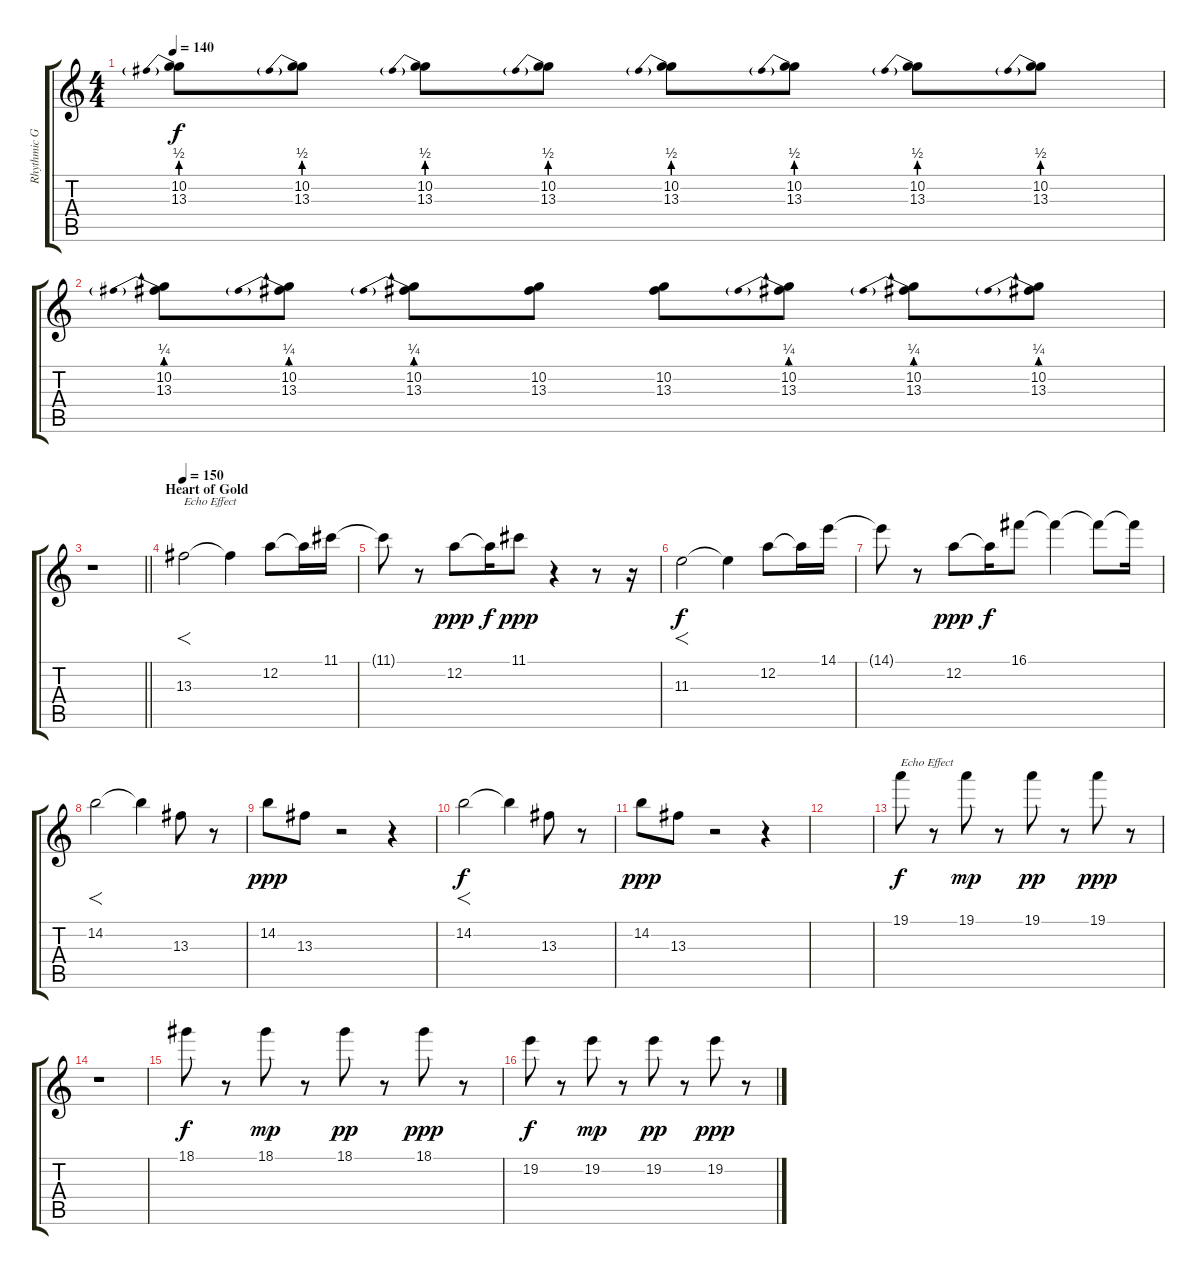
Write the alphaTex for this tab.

\track ("Rhythmic Guitar (Drop C)" "Rhythmic G") {instrument distortionguitar}
\staff {score tabs}
\tuning (D4 A3 F3 C3 G2 C2) {hide}
\ts (4 4)
\tempo 140
\clef g2
\ks c
(10.2 13.3{be (prebend 0 2 60 2)}).8{dy f} (10.2 13.3{be (prebend 0 2 60 2)}).8 (10.2 13.3{be (prebend 0 2 60 2)}).8 (10.2 13.3{be (prebend 0 2 60 2)}).8 (10.2 13.3{be (prebend 0 2 60 2)}).8 (10.2 13.3{be (prebend 0 2 60 2)}).8 (10.2 13.3{be (prebend 0 2 60 2)}).8 (10.2 13.3{be (prebend 0 2 60 2)}).8 |
(10.2 13.3{be (prebend 0 1 60 1)}).8 (10.2 13.3{be (prebend 0 1 60 1)}).8 (10.2 13.3{be (prebend 0 1 60 1)}).8 (10.2 13.3).8 (10.2 13.3).8 (10.2 13.3{be (prebend 0 1 60 1)}).8 (10.2 13.3{be (prebend 0 1 60 1)}).8 (10.2 13.3{be (prebend 0 1 60 1)}).8 |
\barLineRight lightlight
r.1 |
\section ("" "Heart of Gold")
\tempo 150
13.3.2{f txt "Echo Effect"} 13.3{t}.4 12.2.8 12.2{t}.16 11.1.16 |
11.1{t}.8 r.8 12.2.8{dy ppp} 12.2{t}.16{dy f} 11.1.8{dy ppp} r.4 r.8 r.16 |
11.3.2{f dy f} 11.3{t}.4 12.2.8 12.2{t}.16 14.1.16 |
14.1{t}.8 r.8 12.2.8{dy ppp} 12.2{t}.16{dy f} 16.1.8 16.1{t}.4 16.1{t}.8 16.1{t}.16 |
14.2.2{f} 14.2{t}.4 13.3.8 r.8 |
14.2.8{dy ppp} 13.3.8 r.2 r.4 |
14.2.2{f dy f} 14.2{t}.4 13.3.8 r.8 |
14.2.8{dy ppp} 13.3.8 r.2 r.4 |
|
19.1.8{txt "Echo Effect" dy f} r.8 19.1.8{dy mp} r.8 19.1.8{dy pp} r.8 19.1.8{dy ppp} r.8 |
r.1 |
18.1.8{dy f} r.8 18.1.8{dy mp} r.8 18.1.8{dy pp} r.8 18.1.8{dy ppp} r.8 |
19.2.8{dy f} r.8 19.2.8{dy mp} r.8 19.2.8{dy pp} r.8 19.2.8{dy ppp} r.8
